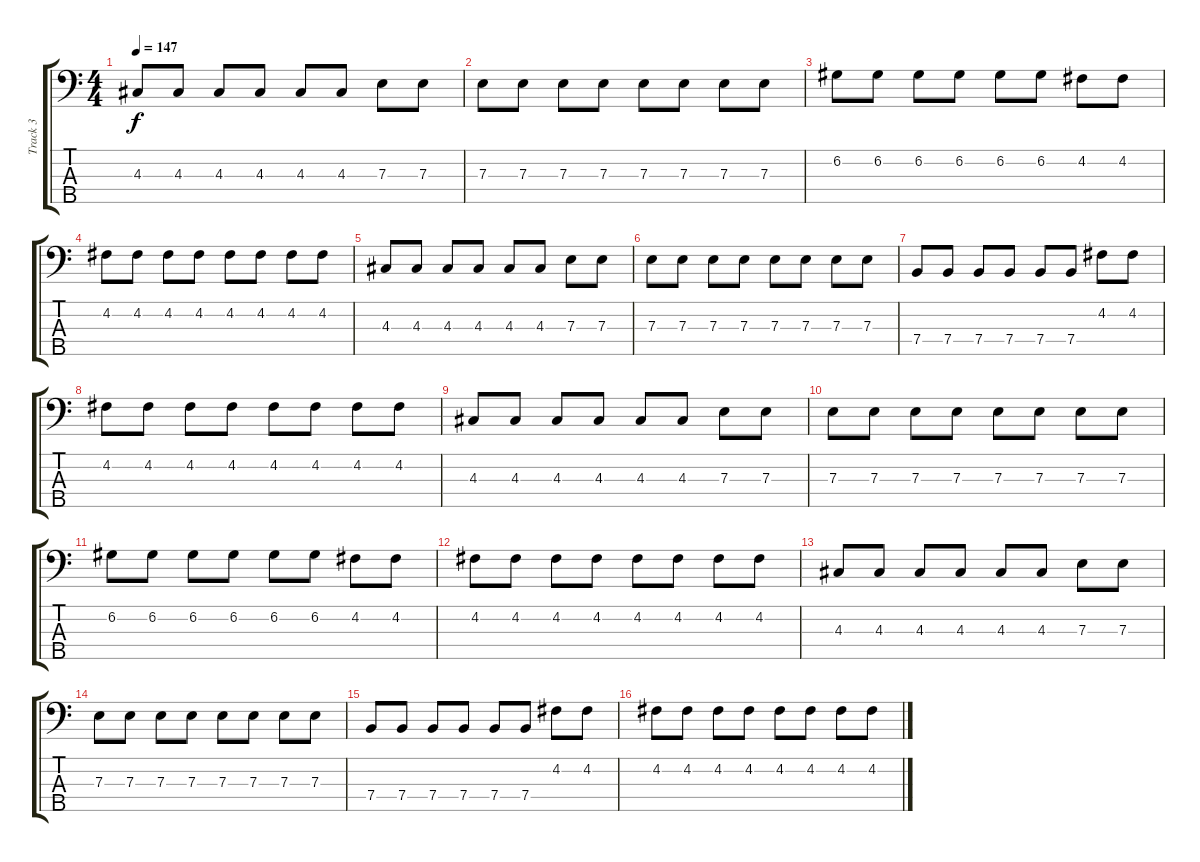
\track ("Track 3" "Track 3") {instrument electricbassfinger}
\staff {score tabs}
\tuning (G2 D2 A1 E1 B0) {hide}
\ts (4 4)
\tempo 147
\clef f4
\ks c
4.3.8{dy f} 4.3.8 4.3.8 4.3.8 4.3.8 4.3.8 7.3.8 7.3.8 |
7.3.8 7.3.8 7.3.8 7.3.8 7.3.8 7.3.8 7.3.8 7.3.8 |
6.2.8 6.2.8 6.2.8 6.2.8 6.2.8 6.2.8 4.2.8 4.2.8 |
4.2.8 4.2.8 4.2.8 4.2.8 4.2.8 4.2.8 4.2.8 4.2.8 |
4.3.8 4.3.8 4.3.8 4.3.8 4.3.8 4.3.8 7.3.8 7.3.8 |
7.3.8 7.3.8 7.3.8 7.3.8 7.3.8 7.3.8 7.3.8 7.3.8 |
7.4.8 7.4.8 7.4.8 7.4.8 7.4.8 7.4.8 4.2.8 4.2.8 |
4.2.8 4.2.8 4.2.8 4.2.8 4.2.8 4.2.8 4.2.8 4.2.8 |
4.3.8 4.3.8 4.3.8 4.3.8 4.3.8 4.3.8 7.3.8 7.3.8 |
7.3.8 7.3.8 7.3.8 7.3.8 7.3.8 7.3.8 7.3.8 7.3.8 |
6.2.8 6.2.8 6.2.8 6.2.8 6.2.8 6.2.8 4.2.8 4.2.8 |
4.2.8 4.2.8 4.2.8 4.2.8 4.2.8 4.2.8 4.2.8 4.2.8 |
4.3.8 4.3.8 4.3.8 4.3.8 4.3.8 4.3.8 7.3.8 7.3.8 |
7.3.8 7.3.8 7.3.8 7.3.8 7.3.8 7.3.8 7.3.8 7.3.8 |
7.4.8 7.4.8 7.4.8 7.4.8 7.4.8 7.4.8 4.2.8 4.2.8 |
4.2.8 4.2.8 4.2.8 4.2.8 4.2.8 4.2.8 4.2.8 4.2.8
